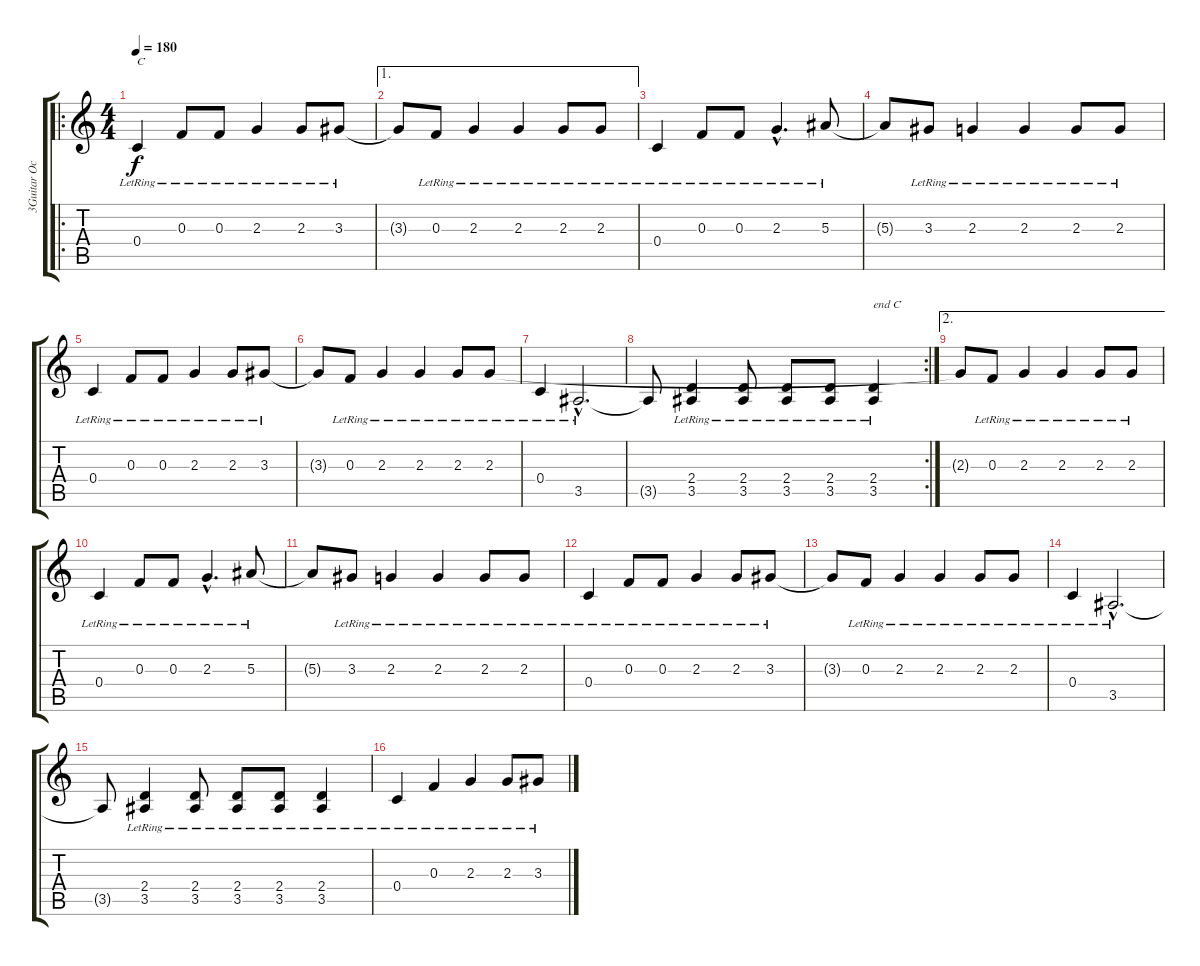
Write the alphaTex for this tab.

\track ("3Guitar Octave " "3Guitar Oc") {instrument acousticguitarsteel}
\staff {score tabs}
\tuning (D4 A3 F3 C3 G2 C2) {hide}
\ro
\ts (4 4)
\tempo 180
\clef g2
\ks c
0.4{lr}.4{txt "C" dy f} 0.3{lr}.8 0.3{lr}.8 2.3{lr}.4 2.3{lr}.8 3.3{lr}.8 |
\ae 1
3.3{t}.8 0.3{lr}.8 2.3{lr}.4 2.3{lr}.4 2.3{lr}.8 2.3{lr}.8 |
0.4{lr}.4 0.3{lr}.8 0.3{lr}.8 2.3{hac lr}.4{d} 5.3{lr}.8 |
5.3{t}.8 3.3{lr}.8 2.3{lr}.4 2.3{lr}.4 2.3{lr}.8 2.3{lr}.8 |
0.4{lr}.4 0.3{lr}.8 0.3{lr}.8 2.3{lr}.4 2.3{lr}.8 3.3{lr}.8 |
3.3{t}.8 0.3{lr}.8 2.3{lr}.4 2.3{lr}.4 2.3{lr}.8 2.3{lr}.8 |
0.4{lr}.4 3.5{hac lr}.2{d} |
\rc 2
3.5{t}.8 (2.4{lr} 3.5{lr}).4 (2.4{lr} 3.5{lr}).8 (2.4{lr} 3.5{lr}).8 (2.4{lr} 3.5{lr}).8 (2.4{lr} 3.5{lr}).4{txt "end C"} |
\ae 2
2.3{t}.8 0.3{lr}.8 2.3{lr}.4 2.3{lr}.4 2.3{lr}.8 2.3{lr}.8 |
0.4{lr}.4 0.3{lr}.8 0.3{lr}.8 2.3{hac lr}.4{d} 5.3{lr}.8 |
5.3{t}.8 3.3{lr}.8 2.3{lr}.4 2.3{lr}.4 2.3{lr}.8 2.3{lr}.8 |
0.4{lr}.4 0.3{lr}.8 0.3{lr}.8 2.3{lr}.4 2.3{lr}.8 3.3{lr}.8 |
3.3{t}.8 0.3{lr}.8 2.3{lr}.4 2.3{lr}.4 2.3{lr}.8 2.3{lr}.8 |
0.4{lr}.4 3.5{hac lr}.2{d} |
3.5{t}.8 (2.4{lr} 3.5{lr}).4 (2.4{lr} 3.5{lr}).8 (2.4{lr} 3.5{lr}).8 (2.4{lr} 3.5{lr}).8 (2.4{lr} 3.5{lr}).4 |
0.4{lr}.4 0.3{lr}.4 2.3{lr}.4 2.3{lr}.8 3.3{lr}.8
